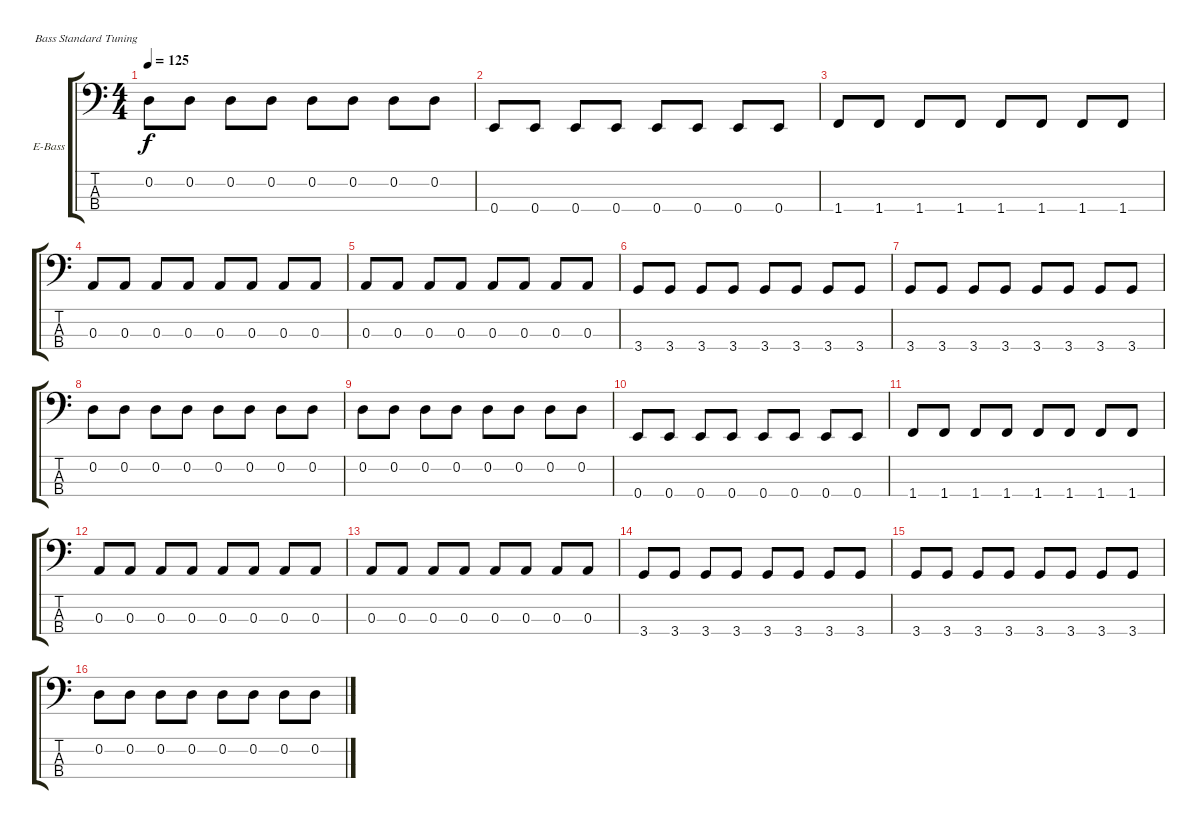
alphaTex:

\defaultSystemsLayout 4
\bracketExtendMode groupsimilarinstruments
\firstSystemTrackNameOrientation horizontal
\otherSystemsTrackNameOrientation horizontal
\track ("Electric Bass" "E-Bass") {instrument electricbassfinger}
\staff {score tabs}
\tuning (G2 D2 A1 E1)
\ts (4 4)
\tempo 125
\clef f4
\ks c
0.2.8{dy f} 0.2.8 0.2.8 0.2.8 0.2.8 0.2.8 0.2.8 0.2.8 |
0.4.8 0.4.8 0.4.8 0.4.8 0.4.8 0.4.8 0.4.8 0.4.8 |
1.4.8 1.4.8 1.4.8 1.4.8 1.4.8 1.4.8 1.4.8 1.4.8 |
0.3.8 0.3.8 0.3.8 0.3.8 0.3.8 0.3.8 0.3.8 0.3.8 |
0.3.8 0.3.8 0.3.8 0.3.8 0.3.8 0.3.8 0.3.8 0.3.8 |
3.4.8 3.4.8 3.4.8 3.4.8 3.4.8 3.4.8 3.4.8 3.4.8 |
3.4.8 3.4.8 3.4.8 3.4.8 3.4.8 3.4.8 3.4.8 3.4.8 |
0.2.8 0.2.8 0.2.8 0.2.8 0.2.8 0.2.8 0.2.8 0.2.8 |
0.2.8 0.2.8 0.2.8 0.2.8 0.2.8 0.2.8 0.2.8 0.2.8 |
0.4.8 0.4.8 0.4.8 0.4.8 0.4.8 0.4.8 0.4.8 0.4.8 |
1.4.8 1.4.8 1.4.8 1.4.8 1.4.8 1.4.8 1.4.8 1.4.8 |
0.3.8 0.3.8 0.3.8 0.3.8 0.3.8 0.3.8 0.3.8 0.3.8 |
0.3.8 0.3.8 0.3.8 0.3.8 0.3.8 0.3.8 0.3.8 0.3.8 |
3.4.8 3.4.8 3.4.8 3.4.8 3.4.8 3.4.8 3.4.8 3.4.8 |
3.4.8 3.4.8 3.4.8 3.4.8 3.4.8 3.4.8 3.4.8 3.4.8 |
0.2.8 0.2.8 0.2.8 0.2.8 0.2.8 0.2.8 0.2.8 0.2.8
